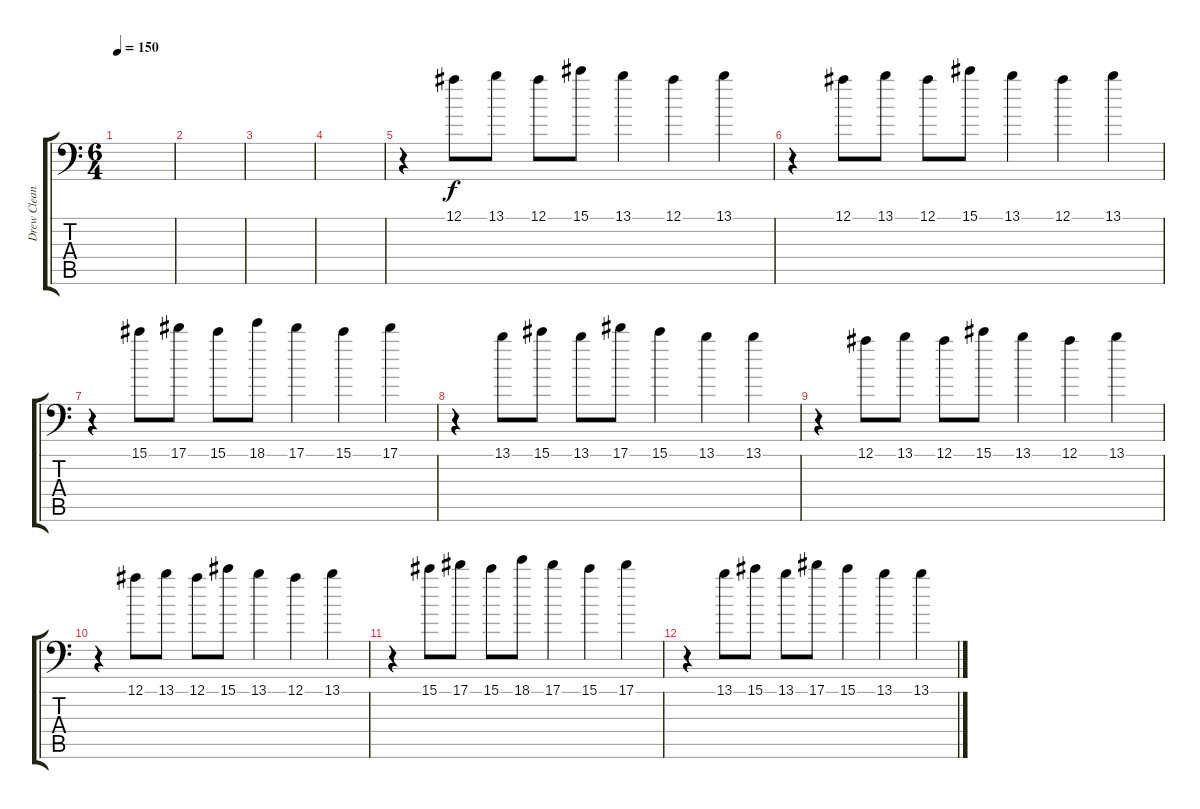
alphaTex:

\track ("Drew Clean" "Drew Clean") {instrument electricguitarclean}
\staff {score tabs}
\tuning (Bb3 F3 Db3 Ab2 Eb2 Ab1) {hide}
\ts (6 4)
\tempo 150
\clef f4
\ks c
|
|
|
|
r.4 12.1.8 13.1.8 12.1.8 15.1.8 13.1.4 12.1.4 13.1.4 |
r.4 12.1.8 13.1.8 12.1.8 15.1.8 13.1.4 12.1.4 13.1.4 |
r.4 15.1.8 17.1.8 15.1.8 18.1.8 17.1.4 15.1.4 17.1.4 |
r.4 13.1.8 15.1.8 13.1.8 17.1.8 15.1.4 13.1.4 13.1.4 |
r.4 12.1.8 13.1.8 12.1.8 15.1.8 13.1.4 12.1.4 13.1.4 |
r.4 12.1.8 13.1.8 12.1.8 15.1.8 13.1.4 12.1.4 13.1.4 |
r.4 15.1.8 17.1.8 15.1.8 18.1.8 17.1.4 15.1.4 17.1.4 |
r.4 13.1.8 15.1.8 13.1.8 17.1.8 15.1.4 13.1.4 13.1.4
